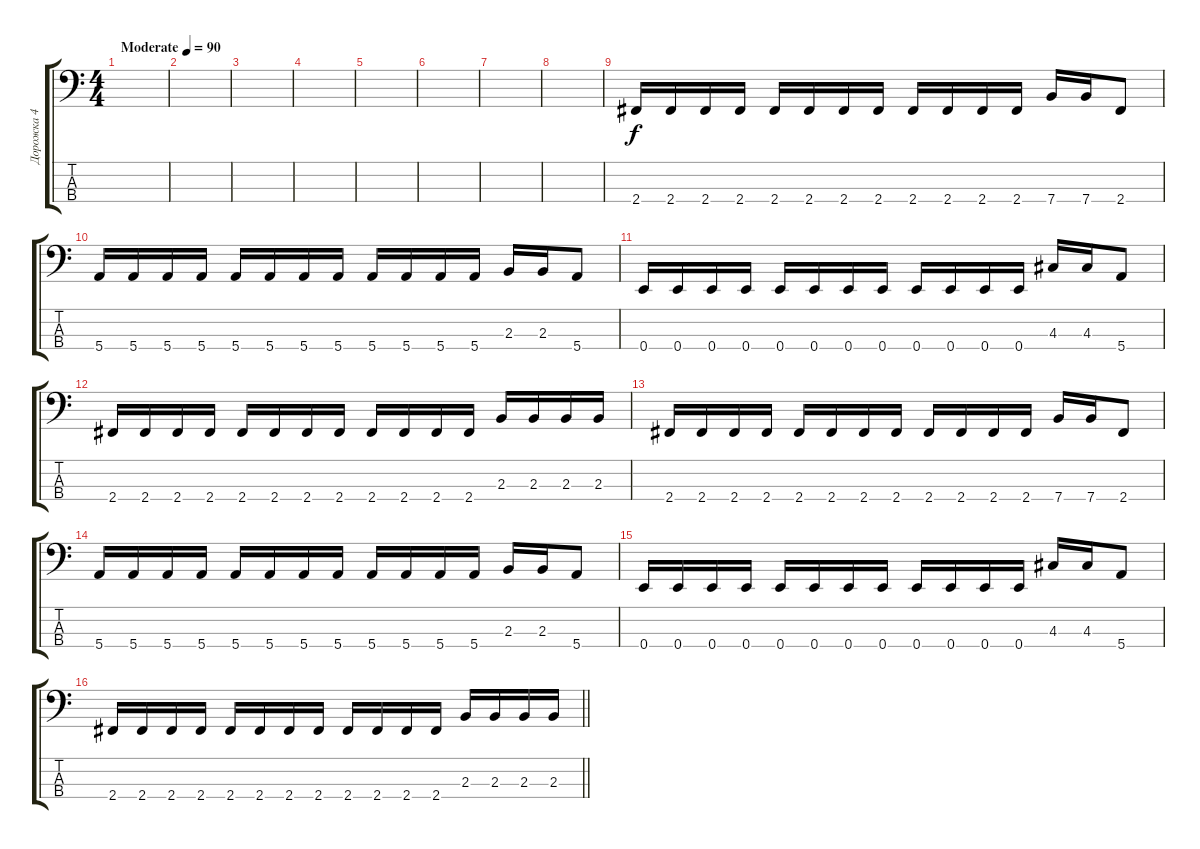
\track ("Дорожка 4" "Дорожка 4") {instrument electricbassfinger}
\staff {score tabs}
\tuning (G2 D2 A1 E1) {hide}
\ts (4 4)
\tempo (90 "Moderate")
\clef f4
\ks c
|
|
|
|
|
|
|
|
2.4.16 2.4.16 2.4.16 2.4.16 2.4.16 2.4.16 2.4.16 2.4.16 2.4.16 2.4.16 2.4.16 2.4.16 7.4.16 7.4.16 2.4.8 |
5.4.16 5.4.16 5.4.16 5.4.16 5.4.16 5.4.16 5.4.16 5.4.16 5.4.16 5.4.16 5.4.16 5.4.16 2.3.16 2.3.16 5.4.8 |
0.4.16 0.4.16 0.4.16 0.4.16 0.4.16 0.4.16 0.4.16 0.4.16 0.4.16 0.4.16 0.4.16 0.4.16 4.3.16 4.3.16 5.4.8 |
2.4.16 2.4.16 2.4.16 2.4.16 2.4.16 2.4.16 2.4.16 2.4.16 2.4.16 2.4.16 2.4.16 2.4.16 2.3.16 2.3.16 2.3.16 2.3.16 |
2.4.16 2.4.16 2.4.16 2.4.16 2.4.16 2.4.16 2.4.16 2.4.16 2.4.16 2.4.16 2.4.16 2.4.16 7.4.16 7.4.16 2.4.8 |
5.4.16 5.4.16 5.4.16 5.4.16 5.4.16 5.4.16 5.4.16 5.4.16 5.4.16 5.4.16 5.4.16 5.4.16 2.3.16 2.3.16 5.4.8 |
0.4.16 0.4.16 0.4.16 0.4.16 0.4.16 0.4.16 0.4.16 0.4.16 0.4.16 0.4.16 0.4.16 0.4.16 4.3.16 4.3.16 5.4.8 |
\barLineRight lightlight
2.4.16 2.4.16 2.4.16 2.4.16 2.4.16 2.4.16 2.4.16 2.4.16 2.4.16 2.4.16 2.4.16 2.4.16 2.3.16 2.3.16 2.3.16 2.3.16
